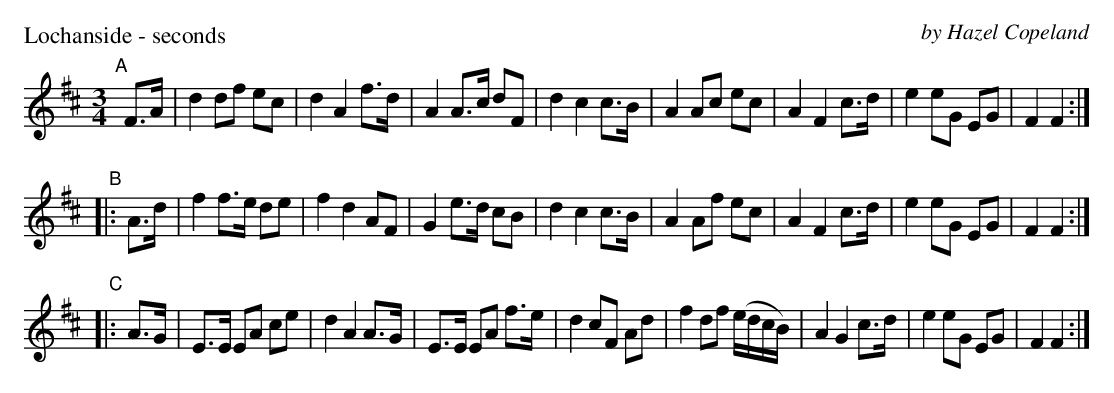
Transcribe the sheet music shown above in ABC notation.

X:1
P: Lochanside - seconds
C: by Hazel Copeland
M: 3/4
L: 1/8
K: D
"A"\
[|] F>A |\
d2 df ec | d2 A2 f>d | A2 A>c dF | d2 c2 c>B |\
A2 Ac ec | A2 F2 c>d | e2 eG EG | F2 F2 :|
"B"\
|: A>d |\
f2 f>e de | f2 d2 AF | G2 e>d cB | d2 c2 c>B |\
A2 Af ec | A2 F2 c>d | e2 eG EG | F2 F2 :|
"C"\
|: A>G |\
E>E EA ce | d2 A2 A>G | E>E EA f>e | d2 cF Ad |\
f2 df (e/d/c/B/) | A2 G2 c>d | e2 eG EG | F2 F2 :|
